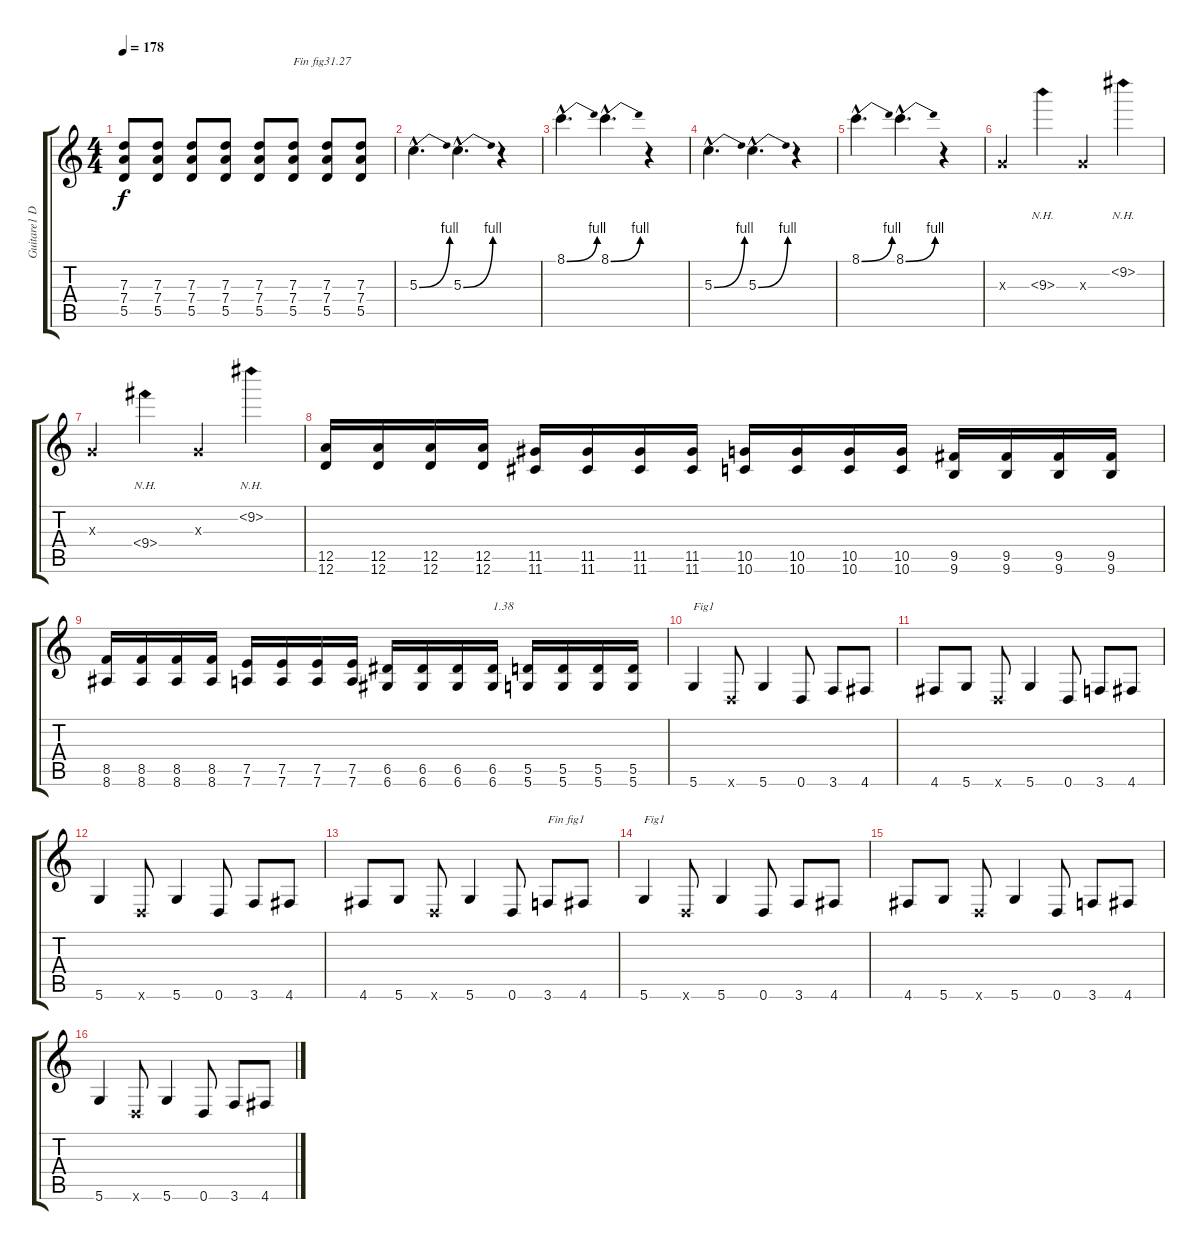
\track ("Guitare1 Dr-D" "Guitare1 D") {instrument electricguitarclean}
\staff {score tabs}
\tuning (E4 B3 G3 D3 A2 D2) {hide}
\ts (4 4)
\tempo 178
\clef g2
\ks c
(7.3 7.4 5.5).8{dy f} (7.3 7.4 5.5).8 (7.3 7.4 5.5).8 (7.3 7.4 5.5).8 (7.3 7.4 5.5).8 (7.3 7.4 5.5).8{txt "Fin fig31.27"} (7.3 7.4 5.5).8 (7.3 7.4 5.5).8 |
5.3{be (bend 0 0 60 4) hac}.4{d} 5.3{be (bend 0 0 60 4) hac}.4{d} r.4 |
8.1{be (bend 0 0 60 4) hac}.4{d} 8.1{be (bend 0 0 60 4) hac}.4{d} r.4 |
5.3{be (bend 0 0 60 4) hac}.4{d} 5.3{be (bend 0 0 60 4) hac}.4{d} r.4 |
8.1{be (bend 0 0 60 4) hac}.4{d} 8.1{be (bend 0 0 60 4) hac}.4{d} r.4 |
0.3{x}.4 9.3{nh}.4 0.3{x}.4 9.2{nh}.4 |
0.3{x}.4 9.4{nh}.4 0.3{x}.4 9.2{nh}.4 |
(12.5 12.6).16 (12.5 12.6).16 (12.5 12.6).16 (12.5 12.6).16 (11.5 11.6).16 (11.5 11.6).16 (11.5 11.6).16 (11.5 11.6).16 (10.5 10.6).16 (10.5 10.6).16 (10.5 10.6).16 (10.5 10.6).16 (9.5 9.6).16 (9.5 9.6).16 (9.5 9.6).16 (9.5 9.6).16 |
(8.5 8.6).16 (8.5 8.6).16 (8.5 8.6).16 (8.5 8.6).16 (7.5 7.6).16 (7.5 7.6).16 (7.5 7.6).16 (7.5 7.6).16 (6.5 6.6).16 (6.5 6.6).16 (6.5 6.6).16 (6.5 6.6).16{txt "1.38"} (5.5 5.6).16 (5.5 5.6).16 (5.5 5.6).16 (5.5 5.6).16 |
5.6.4{txt "Fig1"} 0.6{x}.8 5.6.4 0.6.8 3.6.8 4.6.8 |
4.6.8 5.6.8 0.6{x}.8 5.6.4 0.6.8 3.6.8 4.6.8 |
5.6.4 0.6{x}.8 5.6.4 0.6.8 3.6.8 4.6.8 |
4.6.8 5.6.8 0.6{x}.8 5.6.4 0.6.8 3.6.8{txt "Fin fig1"} 4.6.8 |
5.6.4{txt "Fig1"} 0.6{x}.8 5.6.4 0.6.8 3.6.8 4.6.8 |
4.6.8 5.6.8 0.6{x}.8 5.6.4 0.6.8 3.6.8 4.6.8 |
5.6.4 0.6{x}.8 5.6.4 0.6.8 3.6.8 4.6.8
